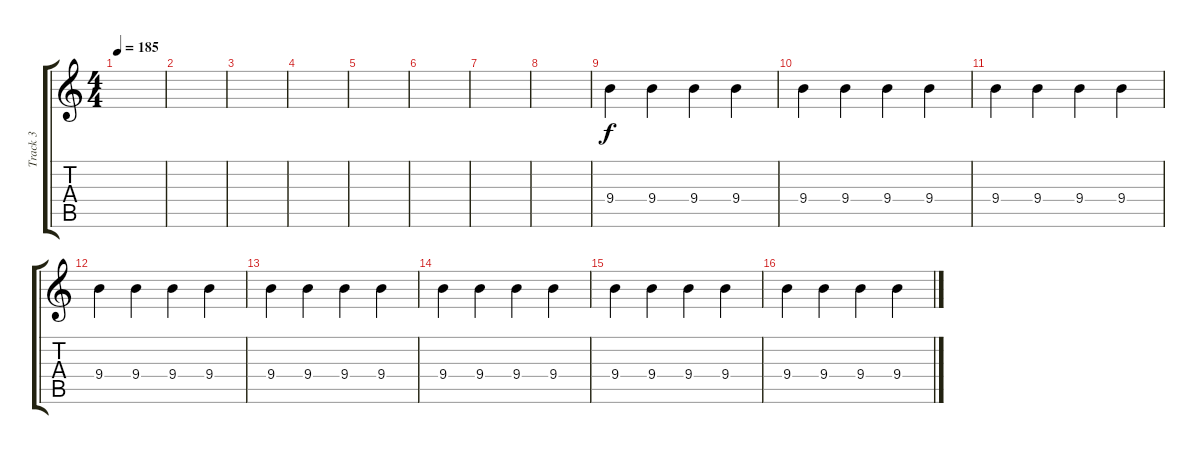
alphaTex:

\track ("Track 3" "Track 3") {instrument electricguitarjazz}
\staff {score tabs}
\tuning (E4 B3 G3 D3 A2 E2) {hide}
\ts (4 4)
\tempo 185
\clef g2
\ks c
|
|
|
|
|
|
|
|
9.4.4 9.4.4 9.4.4 9.4.4 |
9.4.4 9.4.4 9.4.4 9.4.4 |
9.4.4 9.4.4 9.4.4 9.4.4 |
9.4.4 9.4.4 9.4.4 9.4.4 |
9.4.4 9.4.4 9.4.4 9.4.4 |
9.4.4 9.4.4 9.4.4 9.4.4 |
9.4.4 9.4.4 9.4.4 9.4.4 |
9.4.4 9.4.4 9.4.4 9.4.4
